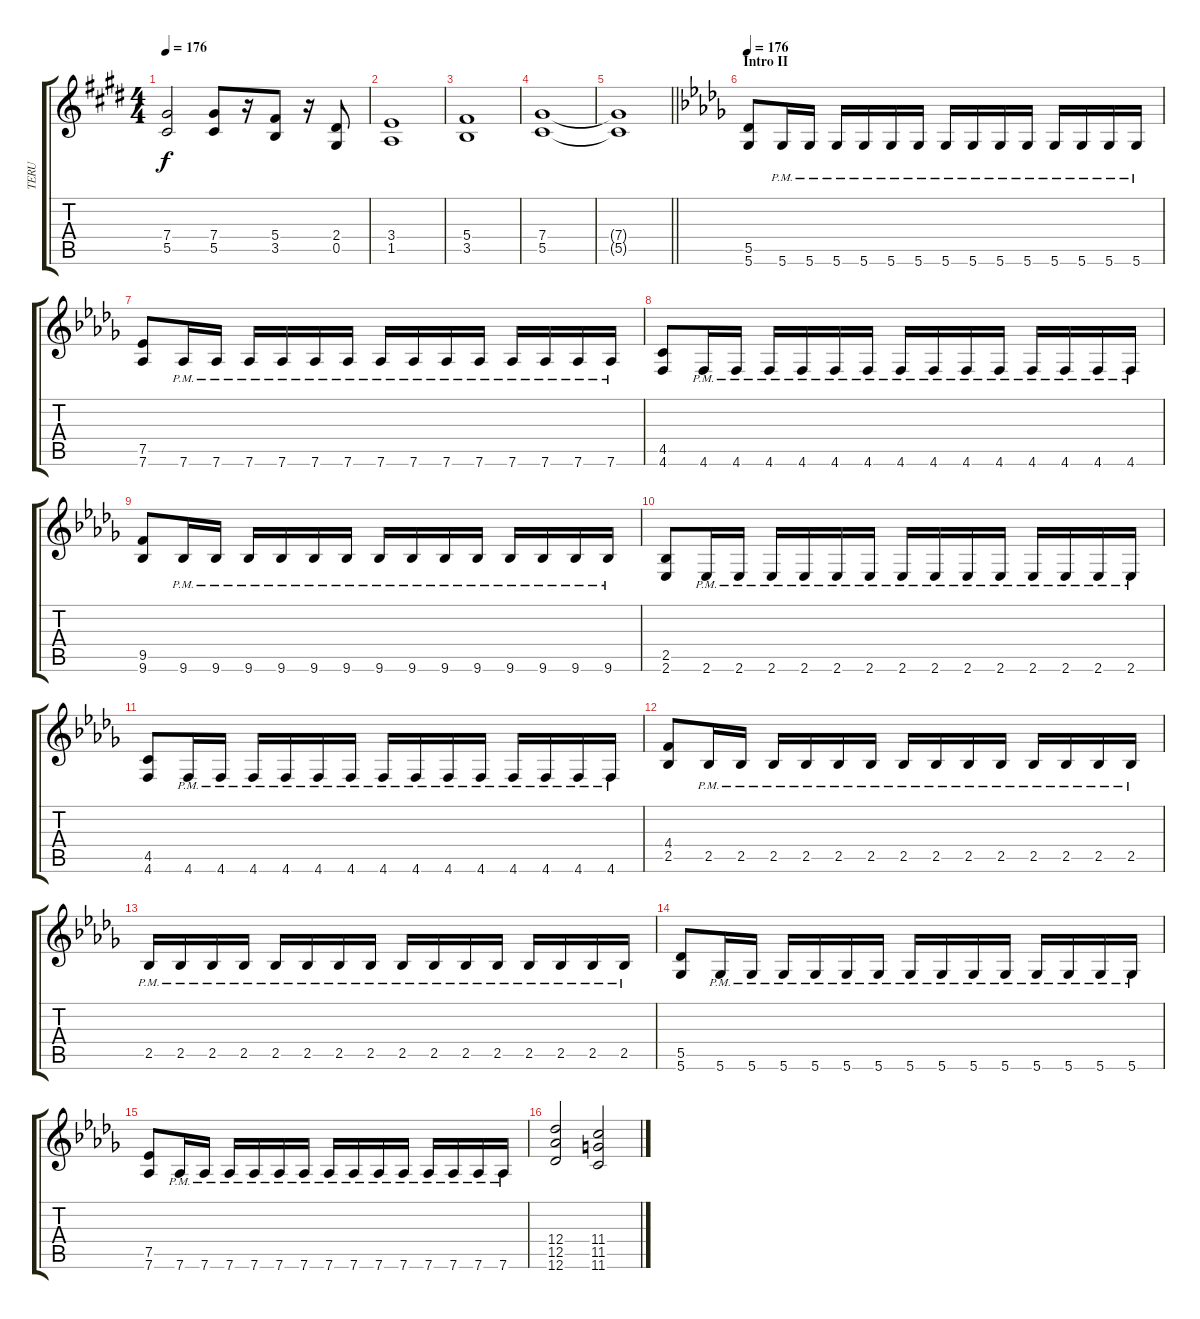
\track ("TERU" "TERU") {instrument distortionguitar}
\staff {score tabs}
\tuning (Eb4 Bb3 Gb3 Db3 Ab2 Db2) {hide}
\ts (4 4)
\tempo 176
\clef g2
\ks c#minor
(7.4 5.5).2{dy f} (7.4 5.5).8 r.16 (5.4 3.5).8 r.16 (2.4 0.5).8 |
(3.4 1.5).1 |
(5.4 3.5).1 |
(7.4 5.5).1 |
\barLineRight lightlight
(7.4{t} 5.5{t}).1 |
\section ("" "Intro II")
\tempo 176
\ks bbminor
(5.5 5.6).8 5.6{pm}.16 5.6{pm}.16 5.6{pm}.16 5.6{pm}.16 5.6{pm}.16 5.6{pm}.16 5.6{pm}.16 5.6{pm}.16 5.6{pm}.16 5.6{pm}.16 5.6{pm}.16 5.6{pm}.16 5.6{pm}.16 5.6{pm}.16 |
(7.5 7.6).8 7.6{pm}.16 7.6{pm}.16 7.6{pm}.16 7.6{pm}.16 7.6{pm}.16 7.6{pm}.16 7.6{pm}.16 7.6{pm}.16 7.6{pm}.16 7.6{pm}.16 7.6{pm}.16 7.6{pm}.16 7.6{pm}.16 7.6{pm}.16 |
(4.5 4.6).8 4.6{pm}.16 4.6{pm}.16 4.6{pm}.16 4.6{pm}.16 4.6{pm}.16 4.6{pm}.16 4.6{pm}.16 4.6{pm}.16 4.6{pm}.16 4.6{pm}.16 4.6{pm}.16 4.6{pm}.16 4.6{pm}.16 4.6{pm}.16 |
(9.5 9.6).8 9.6{pm}.16 9.6{pm}.16 9.6{pm}.16 9.6{pm}.16 9.6{pm}.16 9.6{pm}.16 9.6{pm}.16 9.6{pm}.16 9.6{pm}.16 9.6{pm}.16 9.6{pm}.16 9.6{pm}.16 9.6{pm}.16 9.6{pm}.16 |
(2.5 2.6).8 2.6{pm}.16 2.6{pm}.16 2.6{pm}.16 2.6{pm}.16 2.6{pm}.16 2.6{pm}.16 2.6{pm}.16 2.6{pm}.16 2.6{pm}.16 2.6{pm}.16 2.6{pm}.16 2.6{pm}.16 2.6{pm}.16 2.6{pm}.16 |
(4.5 4.6).8 4.6{pm}.16 4.6{pm}.16 4.6{pm}.16 4.6{pm}.16 4.6{pm}.16 4.6{pm}.16 4.6{pm}.16 4.6{pm}.16 4.6{pm}.16 4.6{pm}.16 4.6{pm}.16 4.6{pm}.16 4.6{pm}.16 4.6{pm}.16 |
(4.4 2.5).8 2.5{pm}.16 2.5{pm}.16 2.5{pm}.16 2.5{pm}.16 2.5{pm}.16 2.5{pm}.16 2.5{pm}.16 2.5{pm}.16 2.5{pm}.16 2.5{pm}.16 2.5{pm}.16 2.5{pm}.16 2.5{pm}.16 2.5{pm}.16 |
2.5{pm}.16 2.5{pm}.16 2.5{pm}.16 2.5{pm}.16 2.5{pm}.16 2.5{pm}.16 2.5{pm}.16 2.5{pm}.16 2.5{pm}.16 2.5{pm}.16 2.5{pm}.16 2.5{pm}.16 2.5{pm}.16 2.5{pm}.16 2.5{pm}.16 2.5{pm}.16 |
(5.5 5.6).8 5.6{pm}.16 5.6{pm}.16 5.6{pm}.16 5.6{pm}.16 5.6{pm}.16 5.6{pm}.16 5.6{pm}.16 5.6{pm}.16 5.6{pm}.16 5.6{pm}.16 5.6{pm}.16 5.6{pm}.16 5.6{pm}.16 5.6{pm}.16 |
(7.5 7.6).8 7.6{pm}.16 7.6{pm}.16 7.6{pm}.16 7.6{pm}.16 7.6{pm}.16 7.6{pm}.16 7.6{pm}.16 7.6{pm}.16 7.6{pm}.16 7.6{pm}.16 7.6{pm}.16 7.6{pm}.16 7.6{pm}.16 7.6{pm}.16 |
(12.4 12.5 12.6).2 (11.4 11.5 11.6).2
